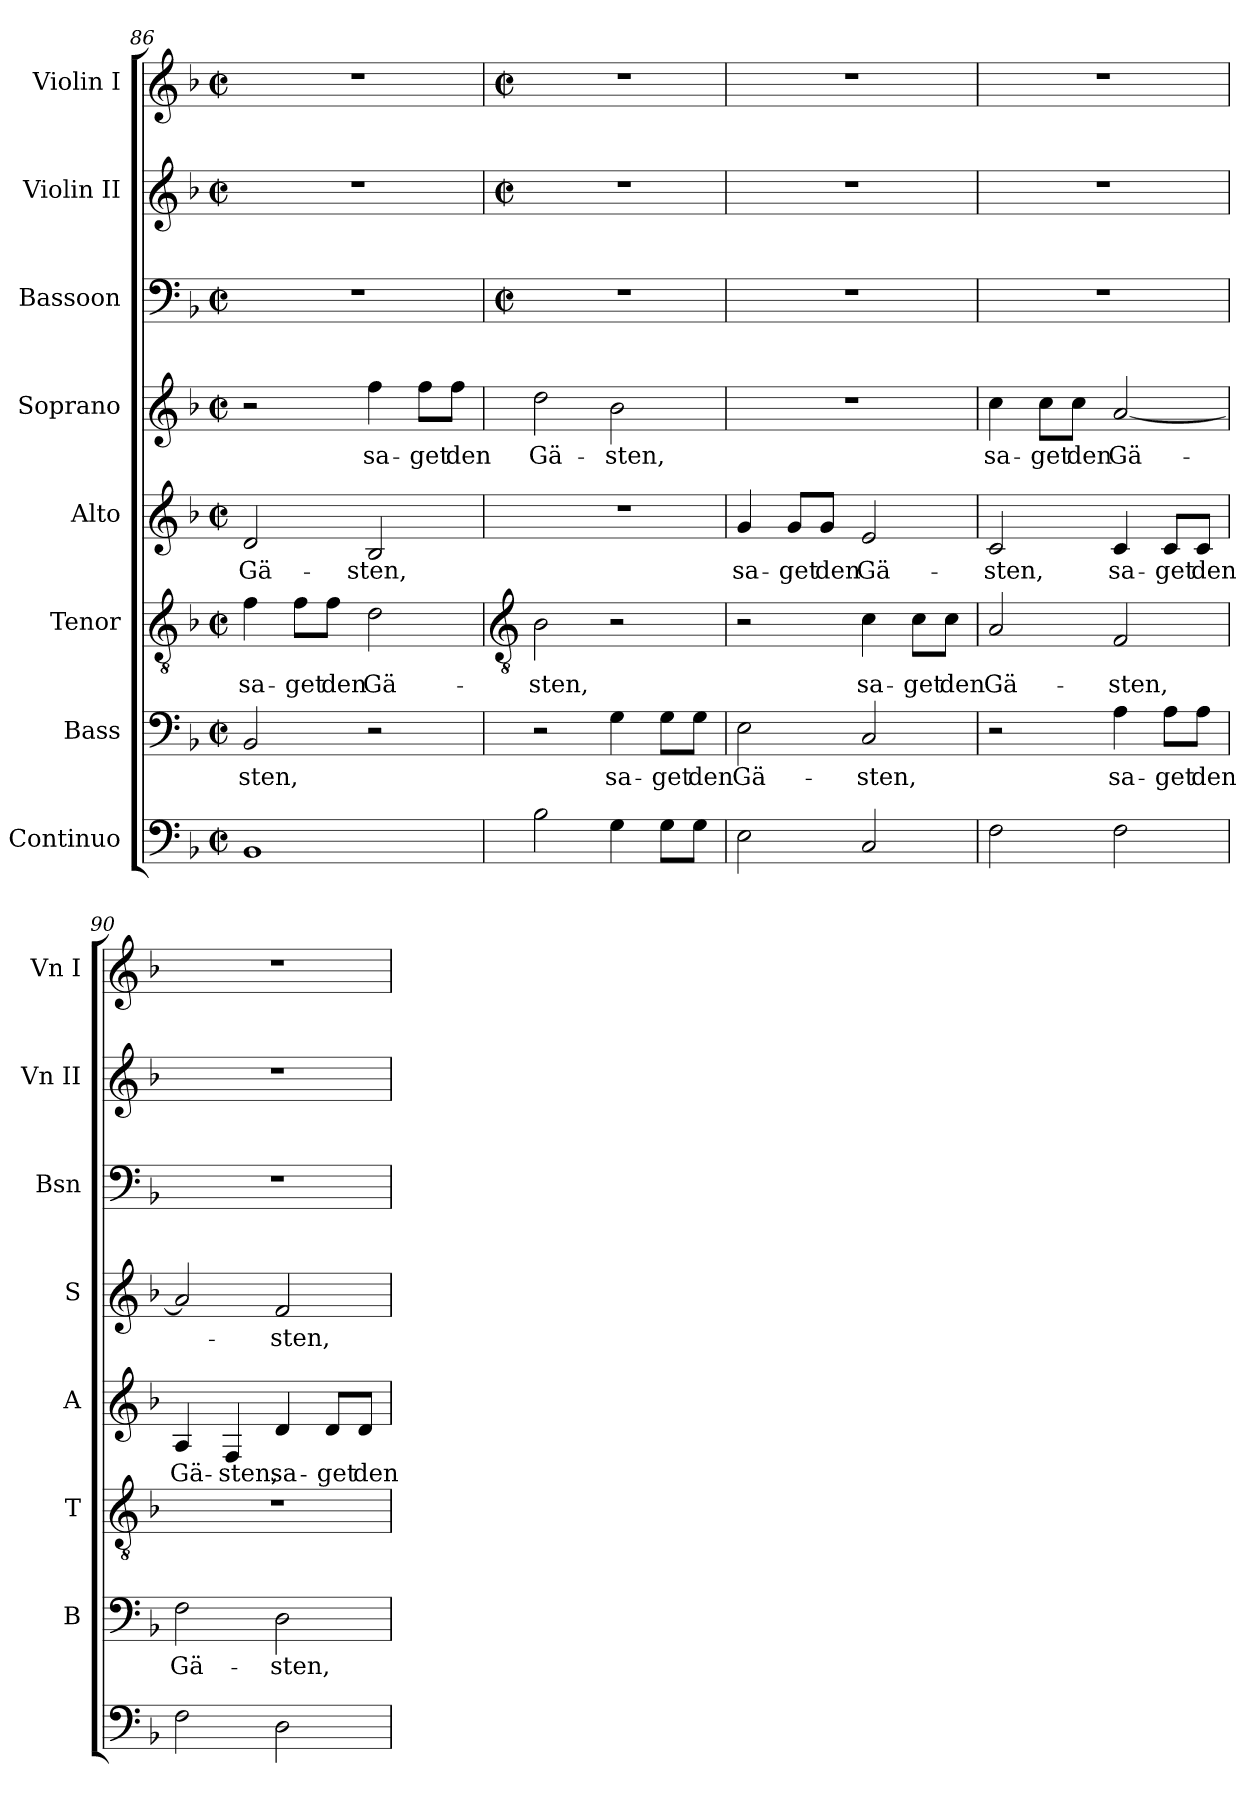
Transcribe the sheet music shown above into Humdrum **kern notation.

**kern	**kern	**text	**kern	**text	**kern	**text	**kern	**text	**kern	**kern	**kern
*part8	*part7	*part7	*part6	*part6	*part5	*part5	*part4	*part4	*part3	*part2	*part1
*staff8	*staff7	*staff7	*staff6	*staff6	*staff5	*staff5	*staff4	*staff4	*staff3	*staff2	*staff1
*I"Continuo	*I"Bass	*	*I"Tenor	*	*I"Alto	*	*I"Soprano	*	*I"Bassoon	*I"Violin II	*I"Violin I
*	*I'B	*	*I'T	*	*I'A	*	*I'S	*	*I'Bsn	*I'Vn II	*I'Vn I
*clefF4	*clefF4	*	*clefGv2	*	*clefG2	*	*clefG2	*	*clefF4	*clefG2	*clefG2
*k[b-]	*k[b-]	*	*k[b-]	*	*k[b-]	*	*k[b-]	*	*k[b-]	*k[b-]	*k[b-]
*F:	*F:	*	*F:	*	*F:	*	*F:	*	*F:	*F:	*F:
*M2/2	*M2/2	*	*M2/2	*	*M2/2	*	*M2/2	*	*M2/2	*M2/2	*M2/2
*met(c|)	*met(c|)	*	*met(c|)	*	*met(c|)	*	*met(c|)	*	*met(c|)	*met(c|)	*met(c|)
=86	=86	=86	=86	=86	=86	=86	=86	=86	=86	=86	=86
!	!	!LO:LY:b	!	!LO:LY:b	!	!LO:LY:b	!	!	!	!	!
1BB-	2BB-	-sten,	4f	sa-	2d	Gä-	2r	.	1r	1r	1r
!	!	!	!	!LO:LY:b	!	!	!	!	!	!	!
.	.	.	8f\L	-get	.	.	.	.	.	.	.
!	!	!	!	!LO:LY:b	!	!	!	!	!	!	!
.	.	.	8f\J	den	.	.	.	.	.	.	.
!	!	!	!	!LO:LY:b	!	!LO:LY:b	!	!LO:LY:b	!	!	!
.	2r	.	2d	Gä-	2B-	-sten,	4ff	sa-	.	.	.
!	!	!	!	!	!	!	!	!LO:LY:b	!	!	!
.	.	.	.	.	.	.	8ff\L	-get	.	.	.
!	!	!	!	!	!	!	!	!LO:LY:b	!	!	!
.	.	.	.	.	.	.	8ff\J	den	.	.	.
!!LO:LB:g=z
=87	=87	=87	=87	=87	=87	=87	=87	=87	=87	=87	=87
*	*	*	*clefGv2	*	*	*	*	*	*	*	*
*	*	*	*	*	*	*	*	*	*M2/2	*M2/2	*M2/2
*	*	*	*	*	*	*	*	*	*met(c|)	*met(c|)	*met(c|)
!	!	!	!	!LO:LY:b	!	!	!	!LO:LY:b	!	!	!
2B-	2r	.	2B-	-sten,	1r	.	2dd	Gä-	1r	1r	1r
!	!	!LO:LY:b	!	!	!	!	!	!LO:LY:b	!	!	!
4G	4G	sa-	2r	.	.	.	2b-	-sten,	.	.	.
!	!	!LO:LY:b	!	!	!	!	!	!	!	!	!
8GL	8G\L	-get	.	.	.	.	.	.	.	.	.
!	!	!LO:LY:b	!	!	!	!	!	!	!	!	!
8GJ	8G\J	den	.	.	.	.	.	.	.	.	.
=88	=88	=88	=88	=88	=88	=88	=88	=88	=88	=88	=88
!	!	!LO:LY:b	!	!	!	!LO:LY:b	!	!	!	!	!
2E	2E	Gä-	2r	.	4g	sa-	1r	.	1r	1r	1r
!	!	!	!	!	!	!LO:LY:b	!	!	!	!	!
.	.	.	.	.	8g/L	-get	.	.	.	.	.
!	!	!	!	!	!	!LO:LY:b	!	!	!	!	!
.	.	.	.	.	8g/J	den	.	.	.	.	.
!	!	!LO:LY:b	!	!LO:LY:b	!	!LO:LY:b	!	!	!	!	!
2C	2C	-sten,	4c	sa-	2e	Gä-	.	.	.	.	.
!	!	!	!	!LO:LY:b	!	!	!	!	!	!	!
.	.	.	8c\L	-get	.	.	.	.	.	.	.
!	!	!	!	!LO:LY:b	!	!	!	!	!	!	!
.	.	.	8c\J	den	.	.	.	.	.	.	.
=89	=89	=89	=89	=89	=89	=89	=89	=89	=89	=89	=89
!	!	!	!	!LO:LY:b	!	!LO:LY:b	!	!LO:LY:b	!	!	!
2F	2r	.	2A	Gä-	2c	-sten,	4cc	sa-	1r	1r	1r
!	!	!	!	!	!	!	!	!LO:LY:b	!	!	!
.	.	.	.	.	.	.	8cc\L	-get	.	.	.
!	!	!	!	!	!	!	!	!LO:LY:b	!	!	!
.	.	.	.	.	.	.	8cc\J	den	.	.	.
!	!	!LO:LY:b	!	!LO:LY:b	!	!LO:LY:b	!	!LO:LY:b	!	!	!
2F	4A	sa-	2F	-sten,	4c	sa-	[2a	Gä-	.	.	.
!	!	!LO:LY:b	!	!	!	!LO:LY:b	!	!	!	!	!
.	8A\L	-get	.	.	8c/L	-get	.	.	.	.	.
!	!	!LO:LY:b	!	!	!	!LO:LY:b	!	!	!	!	!
.	8A\J	den	.	.	8c/J	den	.	.	.	.	.
=90	=90	=90	=90	=90	=90	=90	=90	=90	=90	=90	=90
!	!	!LO:LY:b	!	!	!	!LO:LY:b	!	!	!	!	!
2F	2F	Gä-	1r	.	4A	Gä-	2a]	.	1r	1r	1r
!	!	!	!	!	!	!LO:LY:b	!	!	!	!	!
.	.	.	.	.	4F	-sten,	.	.	.	.	.
!	!	!LO:LY:b	!	!	!	!LO:LY:b	!	!LO:LY:b	!	!	!
2D	2D	-sten,	.	.	4d	sa-	2f	sten,	.	.	.
!	!	!	!	!	!	!LO:LY:b	!	!	!	!	!
.	.	.	.	.	8d/L	-get	.	.	.	.	.
!	!	!	!	!	!	!LO:LY:b	!	!	!	!	!
.	.	.	.	.	8d/J	den	.	.	.	.	.
=	=	=	=	=	=	=	=	=	=	=	=
*-	*-	*-	*-	*-	*-	*-	*-	*-	*-	*-	*-
